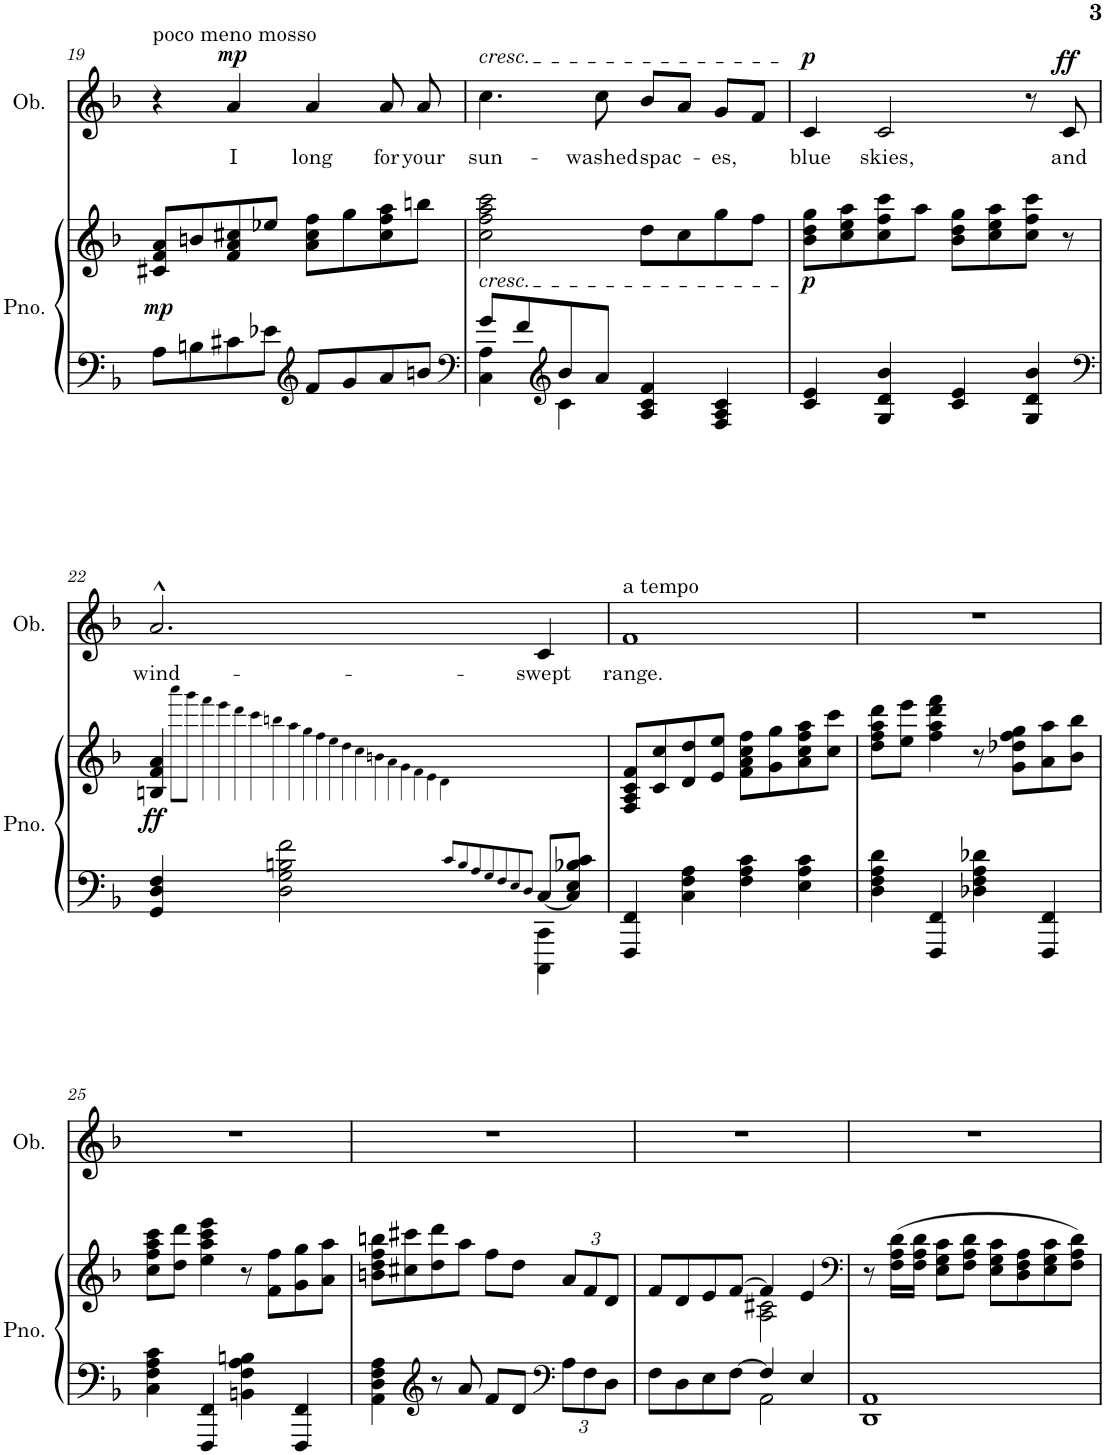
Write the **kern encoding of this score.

**kern	**kern	**dynam	**kern	**text	**dynam
*part2	*part2	*part2	*part1	*part1	*part1
*staff3	*staff2	*staff2/3	*staff1	*staff1	*staff1
*I"Piano	*	*	*I"Oboe	*	*
*I'Pno.	*	*	*I'Ob.	*	*
!!LO:PB:g=z
*clefF4	*clefG2	*	*clefG2	*	*
*k[b-]	*k[b-]	*	*k[b-]	*	*
*M4/4	*M4/4	*	*M4/4	*	*
=19	=19	=19	=19	=19	=19
!	!	!	!LO:TX:a:t=poco meno mosso	!	!
!	!	!LO:DY:b	!	!	!
8A\L	8c#X/ 8f/ 8a/L	mp	4r	.	.
8Bn\	8bn/	.	.	.	.
!	!	!	!	!LO:LY:b	!LO:DY:a
8c#X\	8f/ 8a/ 8cc#X/	.	4a/	I	mp
8e-X\J	8ee-X/J	.	.	.	.
*clefG2	*	*	*	*	*
!	!	!	!	!LO:LY:b	!
8f/L	8a\ 8cc#\ 8ff\L	.	4a/	long	.
8g/	8gg\	.	.	.	.
!	!	!	!	!LO:LY:b	!
8a/	8cc#\ 8ff\ 8aa\	.	8a/	for	.
!	!	!	!	!LO:LY:b	!
8bn/J	8bbn\J	.	8a/	your	.
=20	=20	=20	=20	=20	=20
*clefF4	*	*	*	*	*
*^	*	*	*	*	*
!	!	!	!	!LO:TX:a:i:t=cresc.	!	!
!	!	!LO:TX:b:i:t=cresc.	!	!	!	!
!	!	!	!	!	!LO:LY:b	!
8g/L	4C\ 4A\	2cc\ 2ff\ 2aa\ 2ccc\	.	4.cc\	sun-	.
8f/	.	.	.	.	.	.
*clefG2	*	*	*	*	*	*
8b-/	4c\	.	.	.	.	.
!	!	!	!	!	!LO:LY:b	!
8a/J	.	.	.	8cc\	-washed	.
!	!	!	!	!	!LO:LY:b	!
4A/ 4c/ 4f/	2ryy	8dd\L	.	8b-/L	spac-	.
.	.	8cc\	.	8a/J	.	.
!	!	!	!	!	!LO:LY:b	!
4F/ 4A/ 4c/	.	8gg\	.	8g/L	-es,	.
.	.	8ff\J	.	8f/J	.	.
*v	*v	*	*	*	*	*
=21	=21	=21	=21	=21	=21
!	!	!LO:DY:b	!	!LO:LY:b	!LO:DY:a
4c/ 4e/	8b-\ 8dd\ 8gg\L	p	4c/	blue	p
.	8cc\ 8ee\ 8aa\	.	.	.	.
!	!	!	!	!LO:LY:b	!
4G/ 4d/ 4b-/	8cc\ 8ff\ 8ccc\	.	2c/	skies,	.
.	8aa\J	.	.	.	.
4c/ 4e/	8b-\ 8dd\ 8gg\L	.	.	.	.
.	8cc\ 8ee\ 8aa\	.	.	.	.
4G/ 4d/ 4b-/	8cc\ 8ff\ 8ccc\J	.	8r	.	.
!	!	!	!	!LO:LY:b	!LO:DY:a
.	8r	.	8c/	and	ff
!!LO:LB:g=z
=22	=22	=22	=22	=22	=22
*clefF4	*	*	*	*	*
*^	*	*	*	*	*
!	!	!	!LO:DY:b	!	!LO:LY:b	!
2.ryy	4GG/ 4D/ 4F/	4Bn/ 4f/ 4a/	ff	2.a^^/	wind-	.
.	2D\ 2G\ 2Bn\ 2f\	4ryy	.	.	.	.
.	.	4ryy	.	.	.	.
.	.	8qaaa\L	.	.	.	.
.	.	8qggg\J	.	.	.	.
.	.	8qfff\	.	.	.	.
.	.	8qeee\	.	.	.	.
.	.	8qddd\	.	.	.	.
.	.	8qccc\	.	.	.	.
.	.	8qbbn\	.	.	.	.
.	.	8qaa\	.	.	.	.
.	.	8qgg\	.	.	.	.
.	.	8qff\	.	.	.	.
.	.	8qee\	.	.	.	.
.	.	8qdd\	.	.	.	.
8qc/L	.	8qcc\	.	.	.	.
8qB/	.	8qbn\	.	.	.	.
8qA/	.	8qa\	.	.	.	.
8qG/	.	8qg\	.	.	.	.
8qF/	.	8qf\	.	.	.	.
8qE/	.	8qe\	.	.	.	.
8qD/J	.	8qd\	.	.	.	.
!	!	!	!	!	!LO:LY:b	!
[8C/L	4CCC\ 4CC\	4ryy	.	4c/	-swept	.
8C/] 8E/ 8B-X/ 8c/J	.	.	.	.	.	.
*v	*v	*	*	*	*	*
=23	=23	=23	=23	=23	=23
!	!	!	!LO:TX:a:t=a tempo	!	!
!	!	!	!	!LO:LY:b	!
4FFF/ 4FF/	8F/ 8A/ 8c/ 8f/L	.	1f	range.	.
.	8c/ 8cc/	.	.	.	.
4C\ 4F\ 4A\	8d/ 8dd/	.	.	.	.
.	8e/ 8ee/J	.	.	.	.
4F\ 4A\ 4c\	8f\ 8a\ 8cc\ 8ff\L	.	.	.	.
.	8g\ 8gg\	.	.	.	.
4E\ 4A\ 4c\	8a\ 8cc\ 8ff\ 8aa\	.	.	.	.
.	8cc\ 8ccc\J	.	.	.	.
=24	=24	=24	=24	=24	=24
4D\ 4F\ 4A\ 4d\	8dd\ 8ff\ 8aa\ 8ddd\L	.	1r	.	.
.	8ee\ 8eee\J	.	.	.	.
4FFF/ 4FF/	4ff\ 4aa\ 4ddd\ 4fff\	.	.	.	.
4D-X\ 4F\ 4A\ 4d-X\	8r	.	.	.	.
.	8g\ 8dd-X\ 8ff\ 8gg\L	.	.	.	.
4FFF/ 4FF/	8a\ 8aa\	.	.	.	.
.	8b-\ 8bb-\J	.	.	.	.
!!LO:LB:g=z
=25	=25	=25	=25	=25	=25
4C\ 4F\ 4A\ 4c\	8cc\ 8ff\ 8aa\ 8ccc\L	.	1r	.	.
.	8dd\ 8ddd\J	.	.	.	.
4FFF/ 4FF/	4ee\ 4aa\ 4ccc\ 4eee\	.	.	.	.
4BBn\ 4F\ 4A\ 4Bn\	8r	.	.	.	.
.	8f\ 8ff\L	.	.	.	.
4FFF/ 4FF/	8g\ 8gg\	.	.	.	.
.	8a\ 8aa\J	.	.	.	.
=26	=26	=26	=26	=26	=26
4AA\ 4D\ 4F\ 4A\	8bn\ 8dd\ 8ff\ 8bbn\L	.	1r	.	.
.	8cc#X\ 8ccc#X\	.	.	.	.
*clefG2	*	*	*	*	*
8r	8dd\ 8ddd\	.	.	.	.
8a/	8aa\J	.	.	.	.
8f/L	8ff\L	.	.	.	.
8d/J	8dd\J	.	.	.	.
*clefF4	*	*	*	*	*
*Xbrackettup	*Xbrackettup	*	*	*	*
12A\L	12a/L	.	.	.	.
12F\	12f/	.	.	.	.
12D\J	12d/J	.	.	.	.
=27	=27	=27	=27	=27	=27
*^	*^	*	*	*	*
8F\L	2ryy	8f/L	2ryy	.	1r	.	.
8D\	.	8d/	.	.	.	.	.
8E\	.	8e/	.	.	.	.	.
[8F\J	.	[8f/J	.	.	.	.	.
4F/]	2AA\	4f/]	2A\ 2c#X\	.	.	.	.
4E/	.	4e/	.	.	.	.	.
*v	*v	*	*	*	*	*	*
*	*v	*v	*	*	*	*
=28	=28	=28	=28	=28	=28
*	*clefF4	*	*	*	*
1DD 1AA	8r	.	1r	.	.
.	(16F\ 16A\ 16d\LL	.	.	.	.
.	16F\ 16A\ 16d\JJ	.	.	.	.
.	8E\ 8G\ 8c\L	.	.	.	.
.	8F\ 8A\ 8d\J	.	.	.	.
.	8E\ 8G\ 8c\L	.	.	.	.
.	8D\ 8F\ 8A\	.	.	.	.
.	8E\ 8G\ 8c\	.	.	.	.
.	8F\ 8A\ 8d\J)	.	.	.	.
=	=	=	=	=	=
*-	*-	*-	*-	*-	*-
